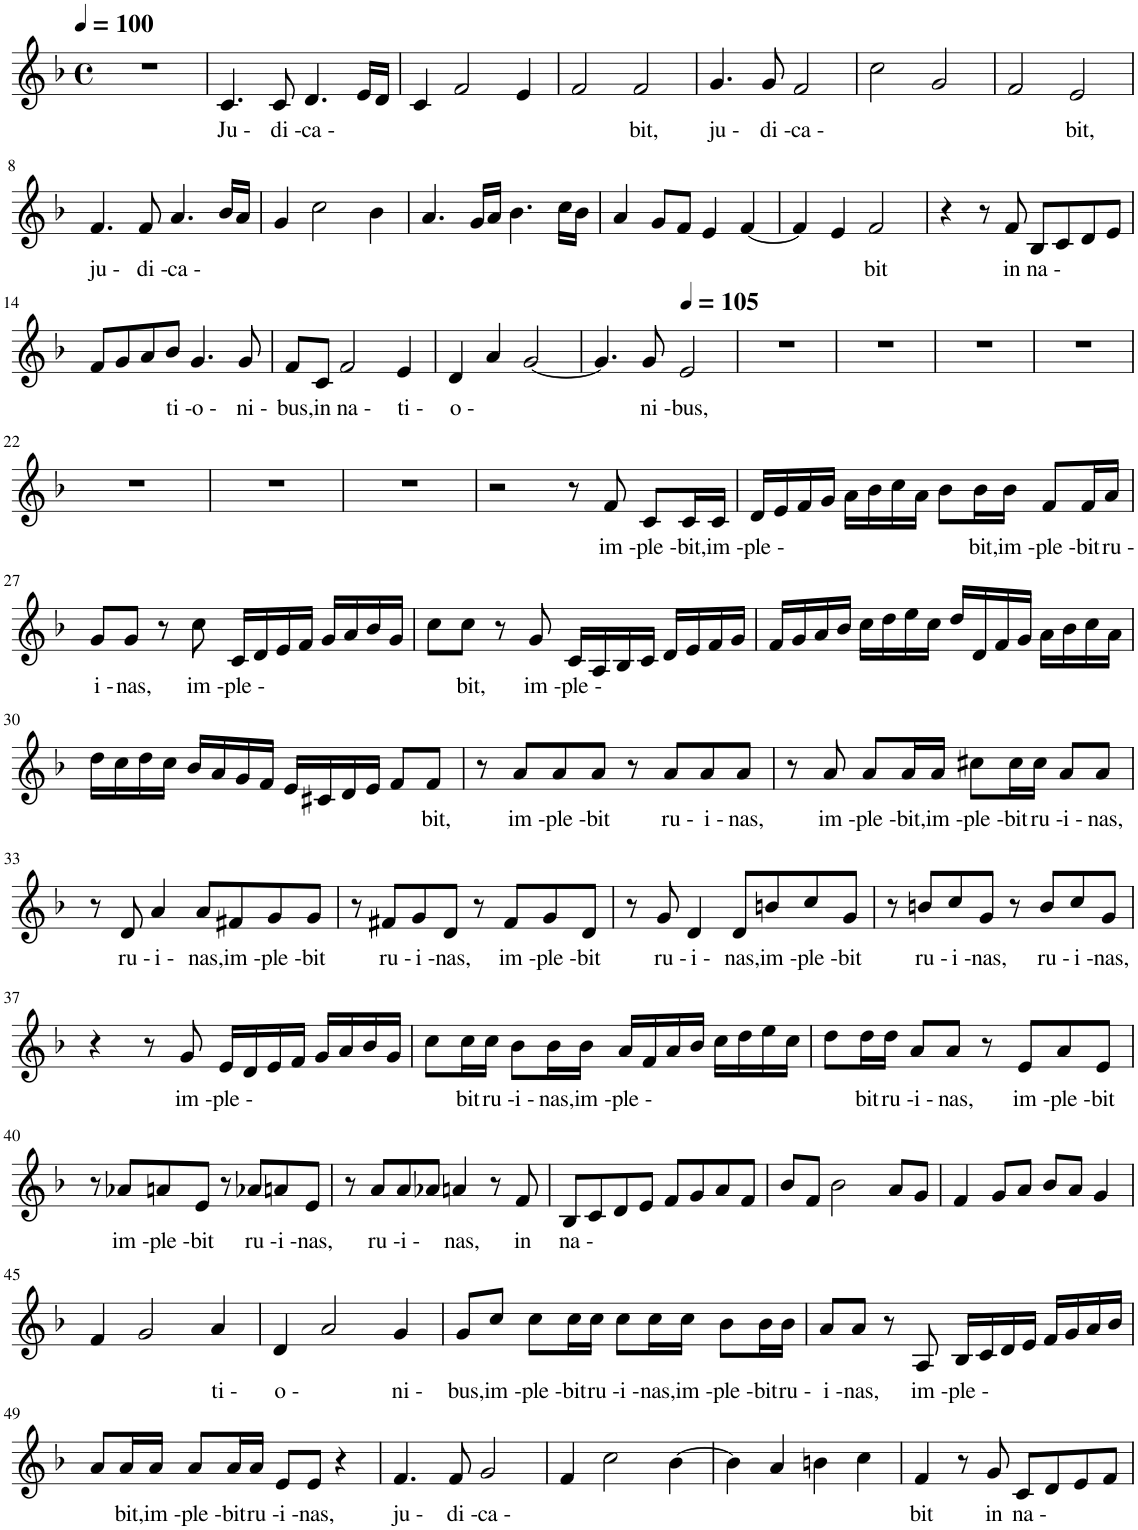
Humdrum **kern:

**kern	**text
*part1	*part1
*staff1	*staff1
*I"Alto, Alto	*
*I'A.	*
*clefG2	*
*k[b-]	*
*M4/4	*
*met(c)	*
*MM100	*
=1	=1
1r	.
=2	=2
!	!LO:LY:b
4.c/	Ju -
!	!LO:LY:b
8c/	di -
!	!LO:LY:b
4.d/	ca -
16e/LL	.
16d/JJ	.
=3	=3
4c/	.
2f/	.
4e/	.
=4	=4
2f/	.
!	!LO:LY:b
2f/	bit,
=5	=5
!	!LO:LY:b
4.g/	ju -
!	!LO:LY:b
8g/	di -
!	!LO:LY:b
2f/	ca -
=6	=6
2cc\	.
2g/	.
=7	=7
2f/	.
!	!LO:LY:b
2e/	bit,
!!LO:LB:g=z
=8	=8
!	!LO:LY:b
4.f/	ju -
!	!LO:LY:b
8f/	di -
!	!LO:LY:b
4.a/	ca -
16b-/LL	.
16a/JJ	.
=9	=9
4g/	.
2cc\	.
4b-\	.
=10	=10
4.a/	.
16g/LL	.
16a/JJ	.
4.b-\	.
16cc\LL	.
16b-\JJ	.
=11	=11
4a/	.
8g/L	.
8f/J	.
4e/	.
[4f/	.
=12	=12
4f/]	.
4e/	.
!	!LO:LY:b
2f/	bit
=13	=13
4r	.
8r	.
!	!LO:LY:b
8f/	in
!	!LO:LY:b
8B-/L	na -
8c/	.
8d/	.
8e/J	.
!!LO:LB:g=z
=14	=14
8f/L	.
8g/	.
8a/	.
!	!LO:LY:b
8b-/J	ti -
!	!LO:LY:b
4.g/	o -
!	!LO:LY:b
8g/	ni -
=15	=15
!	!LO:LY:b
8f/L	bus,
!	!LO:LY:b
8c/J	in
!	!LO:LY:b
2f/	na -
!	!LO:LY:b
4e/	ti -
=16	=16
!	!LO:LY:b
4d/	o -
4a/	.
[2g/	.
=17	=17
4.g/]	.
!	!LO:LY:b
8g/	ni -
*MM105	*
!	!LO:LY:b
2e/	bus,
=18	=18
1r	.
=19	=19
1r	.
=20	=20
1r	.
=21	=21
1r	.
!!LO:LB:g=z
=22	=22
1r	.
=23	=23
1r	.
=24	=24
1r	.
=25	=25
2r	.
8r	.
!	!LO:LY:b
8f/	im -
!	!LO:LY:b
8c/L	ple -
!	!LO:LY:b
16c/L	bit,
!	!LO:LY:b
16c/JJ	im -
=26	=26
!	!LO:LY:b
16d/LL	ple -
16e/	.
16f/	.
16g/JJ	.
16a\LL	.
16b-\	.
16cc\	.
16a\JJ	.
8b-\L	.
!	!LO:LY:b
16b-\L	bit,
!	!LO:LY:b
16b-\JJ	im -
!	!LO:LY:b
8f/L	ple -
!	!LO:LY:b
16f/L	bit
!	!LO:LY:b
16a/JJ	ru -
!!LO:LB:g=z
=27	=27
!	!LO:LY:b
8g/L	i -
!	!LO:LY:b
8g/J	nas,
8r	.
!	!LO:LY:b
8cc\	im -
!	!LO:LY:b
16c/LL	ple -
16d/	.
16e/	.
16f/JJ	.
16g/LL	.
16a/	.
16b-/	.
16g/JJ	.
=28	=28
8cc\L	.
!	!LO:LY:b
8cc\J	bit,
8r	.
!	!LO:LY:b
8g/	im -
!	!LO:LY:b
16c/LL	ple -
16A/	.
16B-/	.
16c/JJ	.
16d/LL	.
16e/	.
16f/	.
16g/JJ	.
=29	=29
16f/LL	.
16g/	.
16a/	.
16b-/JJ	.
16cc\LL	.
16dd\	.
16ee\	.
16cc\JJ	.
16dd/LL	.
16d/	.
16f/	.
16g/JJ	.
16a\LL	.
16b-\	.
16cc\	.
16a\JJ	.
!!LO:LB:g=z
=30	=30
16dd\LL	.
16cc\	.
16dd\	.
16cc\JJ	.
16b-/LL	.
16a/	.
16g/	.
16f/JJ	.
16e/LL	.
16c#X/	.
16d/	.
16e/JJ	.
8f/L	.
!	!LO:LY:b
8f/J	bit,
=31	=31
8r	.
!	!LO:LY:b
8a/L	im -
!	!LO:LY:b
8a/	ple -
!	!LO:LY:b
8a/J	bit
8r	.
!	!LO:LY:b
8a/L	ru -
!	!LO:LY:b
8a/	i -
!	!LO:LY:b
8a/J	nas,
=32	=32
8r	.
!	!LO:LY:b
8a/	im -
!	!LO:LY:b
8a/L	ple -
!	!LO:LY:b
16a/L	bit,
!	!LO:LY:b
16a/JJ	im -
!	!LO:LY:b
8cc#X\L	ple -
!	!LO:LY:b
16cc#\L	bit
!	!LO:LY:b
16cc#\JJ	ru -
!	!LO:LY:b
8a/L	i -
!	!LO:LY:b
8a/J	nas,
!!LO:LB:g=z
=33	=33
8r	.
!	!LO:LY:b
8d/	ru -
!	!LO:LY:b
4a/	i -
!	!LO:LY:b
8a/L	nas,
!	!LO:LY:b
8f#X/	im -
!	!LO:LY:b
8g/	ple -
!	!LO:LY:b
8g/J	bit
=34	=34
8r	.
!	!LO:LY:b
8f#X/L	ru -
!	!LO:LY:b
8g/	i -
!	!LO:LY:b
8d/J	nas,
8r	.
!	!LO:LY:b
8f#/L	im -
!	!LO:LY:b
8g/	ple -
!	!LO:LY:b
8d/J	bit
=35	=35
8r	.
!	!LO:LY:b
8g/	ru -
!	!LO:LY:b
4d/	i -
!	!LO:LY:b
8d/L	nas,
!	!LO:LY:b
8bn/	im -
!	!LO:LY:b
8cc/	ple -
!	!LO:LY:b
8g/J	bit
=36	=36
8r	.
!	!LO:LY:b
8bn/L	ru -
!	!LO:LY:b
8cc/	i -
!	!LO:LY:b
8g/J	nas,
8r	.
!	!LO:LY:b
8b/L	ru -
!	!LO:LY:b
8cc/	i -
!	!LO:LY:b
8g/J	nas,
!!LO:LB:g=z
=37	=37
4r	.
8r	.
!	!LO:LY:b
8g/	im -
!	!LO:LY:b
16e/LL	ple -
16d/	.
16e/	.
16f/JJ	.
16g/LL	.
16a/	.
16b-/	.
16g/JJ	.
=38	=38
8cc\L	.
!	!LO:LY:b
16cc\L	bit
!	!LO:LY:b
16cc\JJ	ru -
!	!LO:LY:b
8b-\L	i -
!	!LO:LY:b
16b-\L	nas,
!	!LO:LY:b
16b-\JJ	im -
!	!LO:LY:b
16a/LL	ple -
16f/	.
16a/	.
16b-/JJ	.
16cc\LL	.
16dd\	.
16ee\	.
16cc\JJ	.
=39	=39
8dd\L	.
!	!LO:LY:b
16dd\L	bit
!	!LO:LY:b
16dd\JJ	ru -
!	!LO:LY:b
8a/L	i -
!	!LO:LY:b
8a/J	nas,
8r	.
!	!LO:LY:b
8e/L	im -
!	!LO:LY:b
8a/	ple -
!	!LO:LY:b
8e/J	bit
!!LO:LB:g=z
=40	=40
8r	.
!	!LO:LY:b
8a-X/L	im -
!	!LO:LY:b
8an/	ple -
!	!LO:LY:b
8e/J	bit
8r	.
!	!LO:LY:b
8a-X/L	ru -
!	!LO:LY:b
8an/	i -
!	!LO:LY:b
8e/J	nas,
=41	=41
8r	.
!	!LO:LY:b
8a/L	ru -
!	!LO:LY:b
8a/	i -
8a-X/J	.
!	!LO:LY:b
4an/	nas,
8r	.
!	!LO:LY:b
8f/	in
=42	=42
!	!LO:LY:b
8B-/L	na -
8c/	.
8d/	.
8e/J	.
8f/L	.
8g/	.
8a/	.
8f/J	.
=43	=43
8b-/L	.
8f/J	.
2b-\	.
8a/L	.
8g/J	.
=44	=44
4f/	.
8g/L	.
8a/J	.
8b-/L	.
8a/J	.
4g/	.
!!LO:LB:g=z
=45	=45
4f/	.
2g/	.
!	!LO:LY:b
4a/	ti -
=46	=46
!	!LO:LY:b
4d/	o -
2a/	.
!	!LO:LY:b
4g/	ni -
=47	=47
!	!LO:LY:b
8g/L	bus,
!	!LO:LY:b
8cc/J	im -
!	!LO:LY:b
8cc\L	ple -
!	!LO:LY:b
16cc\L	bit
!	!LO:LY:b
16cc\JJ	ru -
!	!LO:LY:b
8cc\L	i -
!	!LO:LY:b
16cc\L	nas,
!	!LO:LY:b
16cc\JJ	im -
!	!LO:LY:b
8b-\L	ple -
!	!LO:LY:b
16b-\L	bit
!	!LO:LY:b
16b-\JJ	ru -
=48	=48
!	!LO:LY:b
8a/L	i -
!	!LO:LY:b
8a/J	nas,
8r	.
!	!LO:LY:b
8A/	im -
!	!LO:LY:b
16B-/LL	ple -
16c/	.
16d/	.
16e/JJ	.
16f/LL	.
16g/	.
16a/	.
16b-/JJ	.
!!LO:LB:g=z
=49	=49
8a/L	.
!	!LO:LY:b
16a/L	bit,
!	!LO:LY:b
16a/JJ	im -
!	!LO:LY:b
8a/L	ple -
!	!LO:LY:b
16a/L	bit
!	!LO:LY:b
16a/JJ	ru -
!	!LO:LY:b
8e/L	i -
!	!LO:LY:b
8e/J	nas,
4r	.
=50	=50
!	!LO:LY:b
4.f/	ju -
!	!LO:LY:b
8f/	di -
!	!LO:LY:b
2g/	ca -
=51	=51
4f/	.
2cc\	.
[4b-\	.
=52	=52
4b-\]	.
4a/	.
4bn\	.
4cc\	.
=53	=53
!	!LO:LY:b
4f/	bit
8r	.
!	!LO:LY:b
8g/	in
!	!LO:LY:b
8c/L	na -
8d/	.
8e/	.
8f/J	.
=	=
*-	*-
